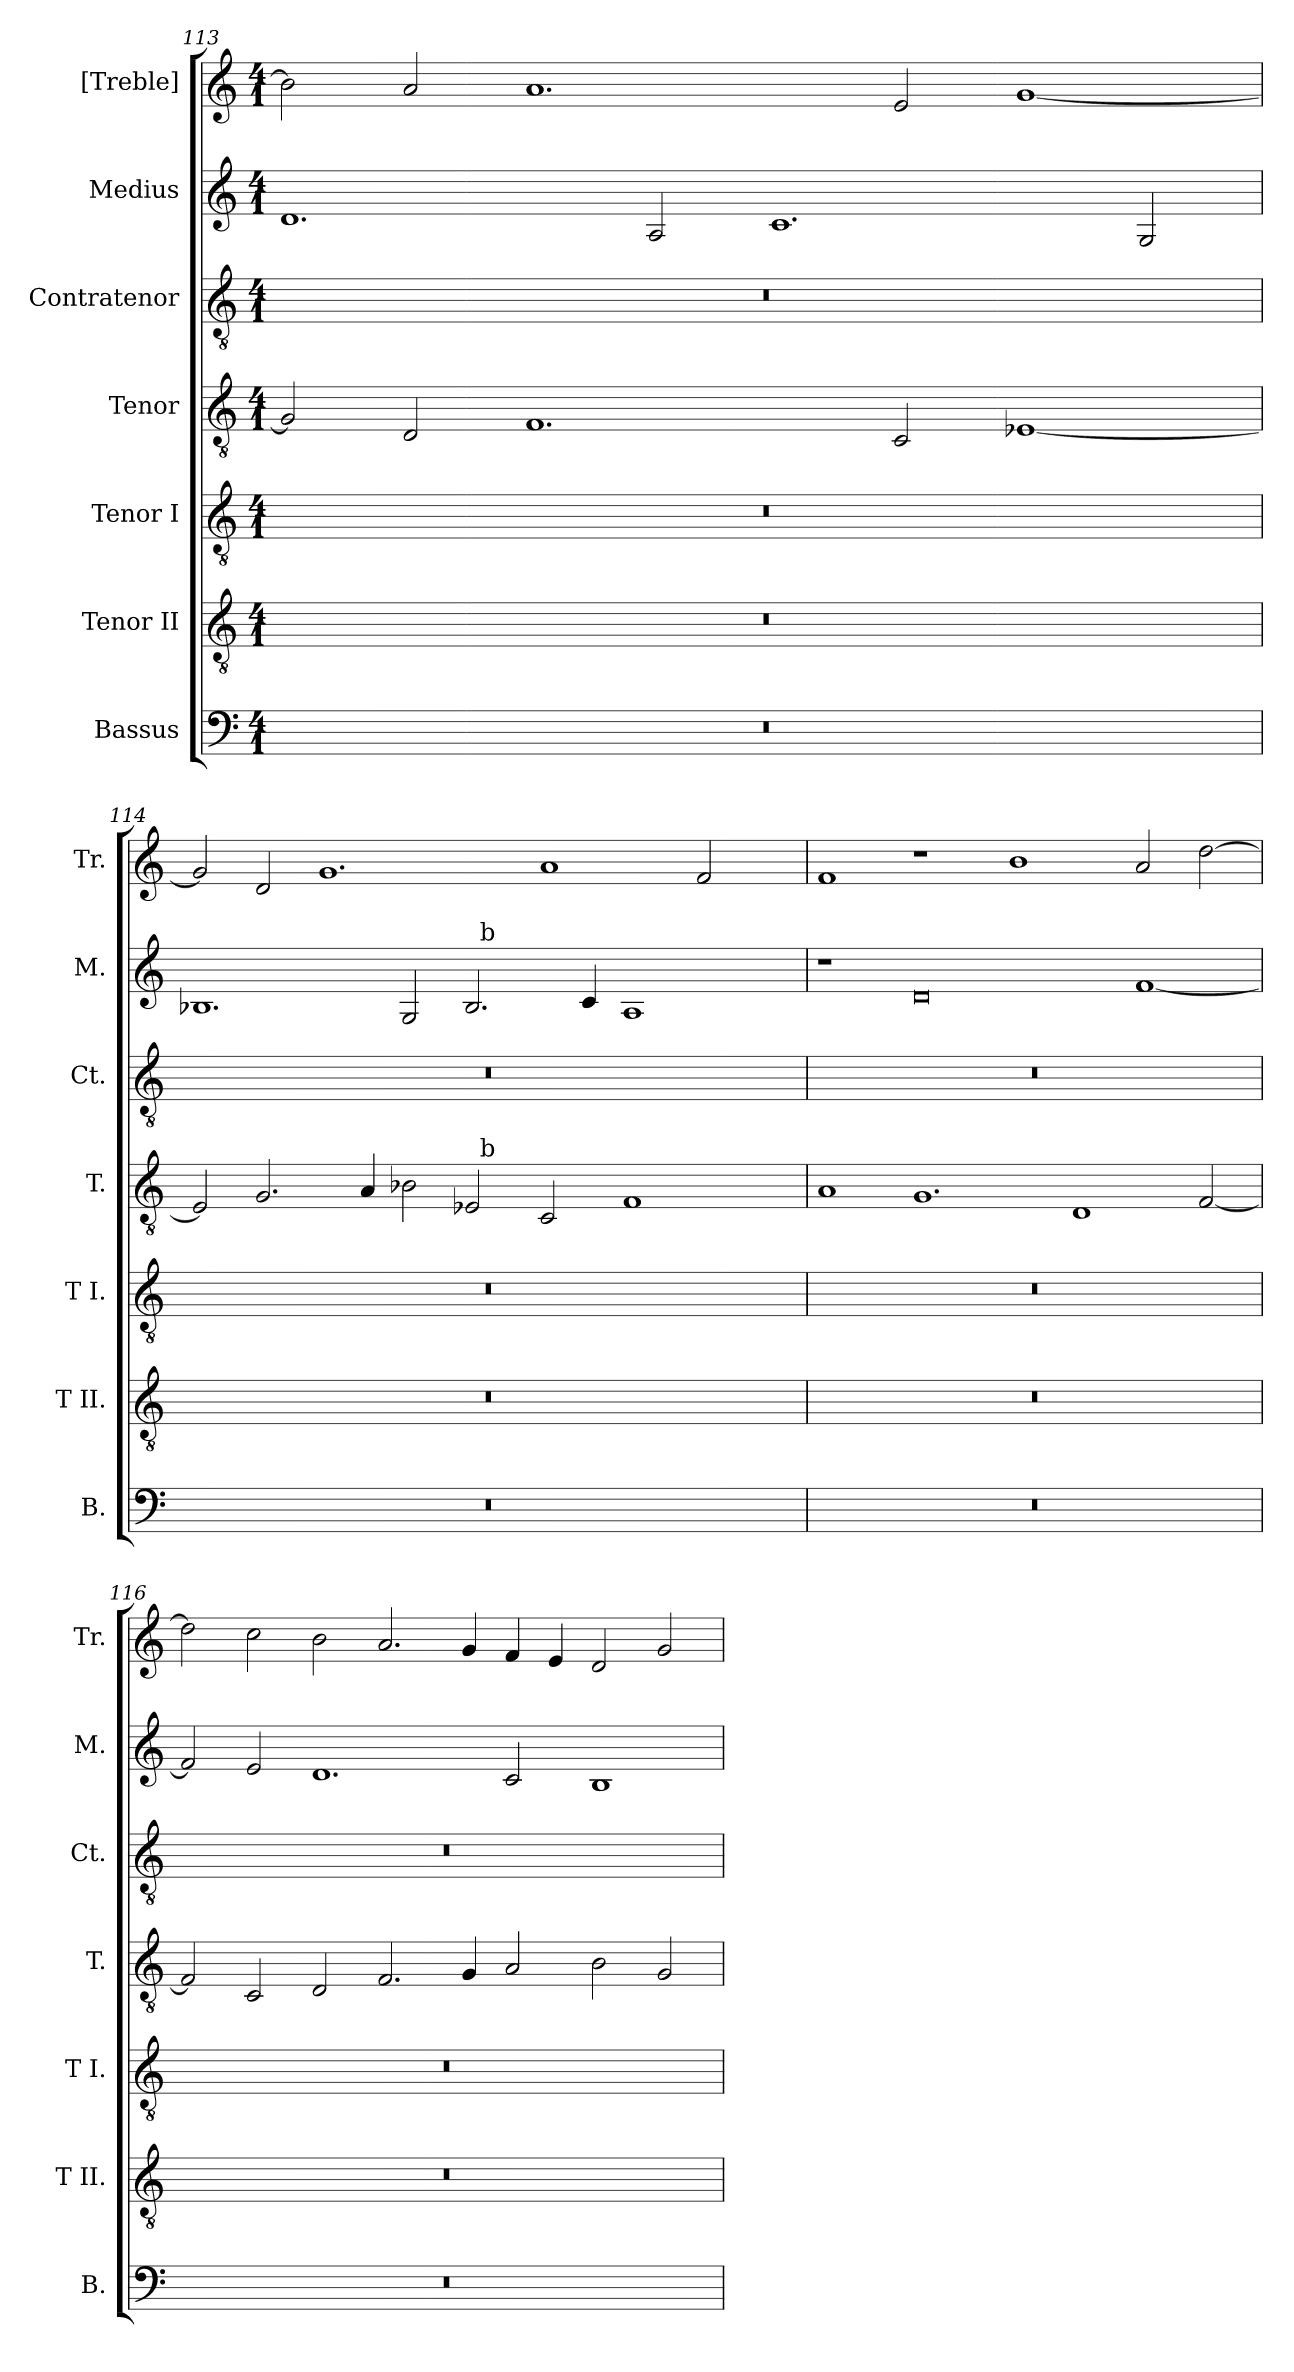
**kern	**kern	**kern	**kern	**kern	**kern	**kern
*part7	*part6	*part5	*part4	*part3	*part2	*part1
*staff7	*staff6	*staff5	*staff4	*staff3	*staff2	*staff1
*I"Bassus	*I"Tenor II	*I"Tenor I	*I"Tenor	*I"Contratenor	*I"Medius	*I"[Treble]
*I'B.	*I'T II.	*I'T I.	*I'T.	*I'Ct.	*I'M.	*I'Tr.
*clefF4	*clefGv2	*clefGv2	*clefGv2	*clefGv2	*clefG2	*clefG2
*	*ITrd7c12	*ITrd7c12	*ITrd7c12	*ITrd7c12	*	*
*k[]	*k[]	*k[]	*k[]	*k[]	*k[]	*k[]
*C:	*C:	*C:	*C:	*C:	*C:	*C:
*M4/1	*M4/1	*M4/1	*M4/1	*M4/1	*M4/1	*M4/1
=113	=113	=113	=113	=113	=113	=113
!LO:N:vis=1	!LO:N:vis=1	!LO:N:vis=1	!	!LO:N:vis=1	!	!
00r	00r	00r	2GGi/]	00r	1.di	2bi\]
.	.	.	2DDi/	.	.	2ai/
.	.	.	1.FFi	.	.	1.ai
.	.	.	.	.	2Ai/	.
.	.	.	.	.	1.ci	.
.	.	.	2CCi/	.	.	2ei/
.	.	.	[<1EE-Xi	.	.	[<1gi
.	.	.	.	.	2Gi/	.
!!LO:LB:g=z
=114`	=114`	=114`	=114`	=114`	=114`	=114`
!LO:N:vis=1	!LO:N:vis=1	!LO:N:vis=1	!	!LO:N:vis=1	!	!
*	*	*	*^	*	*^	*
00r	00r	00r	2EE-i/]	1ryy	00r	1.B-Xi	1ryy	2gi/]
.	.	.	2.GGi/	.	.	.	.	2di/
.	.	.	.	1ryy	.	.	1ryy	1.gi
.	.	.	4AAi/	.	.	.	.	.
.	.	.	2BB-Xi\	.	.	2Gi/	.	.
.	.	.	2EE-i/	32ryy	.	2.B-i/	32ryy	.
.	.	.	.	256ryy	.	.	256ryy	.
!	!	!	!	!	!	!	!LO:TX:a:t=b	!
!	!	!	!	!LO:TX:a:t=b	!	!	!	!
.	.	.	.	1ryy	.	.	1ryy	.
.	.	.	2CCi/	.	.	.	.	1ai
.	.	.	.	.	.	4ci/	.	.
.	.	.	1FFi	.	.	1Ai	.	.
.	.	.	.	2ryy	.	.	2ryy	.
.	.	.	.	.	.	.	.	2fi/
.	.	.	.	4ryy	.	.	4ryy	.
.	.	.	.	8ryy	.	.	8ryy	.
.	.	.	.	16ryy	.	.	16ryy	.
.	.	.	.	64..ryy	.	.	64..ryy	.
=115`	=115`	=115`	=115`	=115`	=115`	=115`	=115`	=115`
!LO:N:vis=1	!LO:N:vis=1	!LO:N:vis=1	!	!	!LO:N:vis=1	!	!	!
*	*	*	*v	*v	*	*v	*v	*
00r	00r	00r	1AAi	00r	1r	1fi
.	.	.	1.GGi	.	0di	1r
.	.	.	.	.	.	1bi
.	.	.	1DDi	.	.	.
.	.	.	.	.	[<1fi	2ai/
.	.	.	[<2FFi/	.	.	[>2ddi\
!!LO:LB:g=z
=116`	=116`	=116`	=116`	=116`	=116`	=116`
!LO:N:vis=1	!LO:N:vis=1	!LO:N:vis=1	!	!LO:N:vis=1	!	!
00r	00r	00r	2FFi/]	00r	2fi/]	2ddi\]
.	.	.	2CCi/	.	2ei/	2cci\
.	.	.	2DDi/	.	1.di	2bi\
.	.	.	2.FFi/	.	.	2.ai/
.	.	.	4GGi/	.	.	4gi/
.	.	.	2AAi/	.	2ci/	4fi/
.	.	.	.	.	.	4ei/
.	.	.	2BBi\	.	1Bi	2di/
.	.	.	2GGi/	.	.	2gi/
=`	=`	=`	=`	=`	=`	=`
*-	*-	*-	*-	*-	*-	*-
